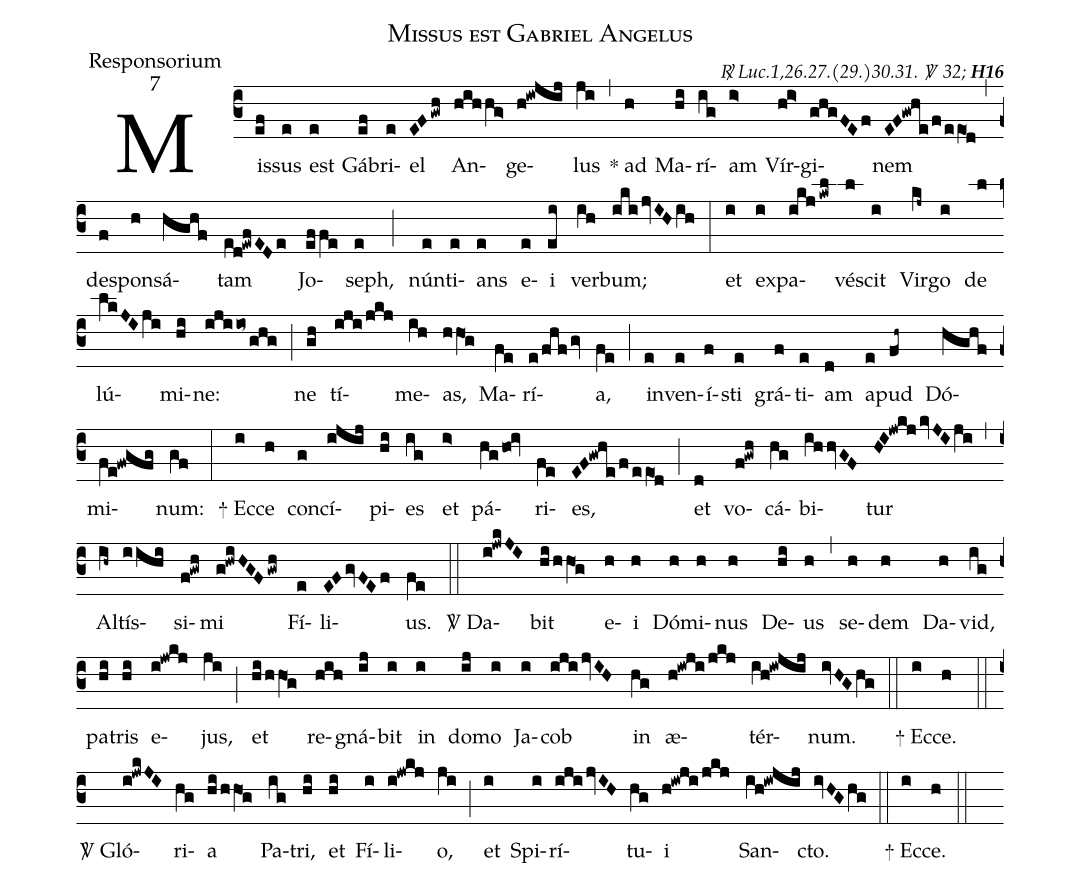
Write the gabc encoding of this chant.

name:Missus est Gabriel Angelus;
office-part:Responsorium;
mode:7;
commentary:{\itshape\mdseries \Rbar\ Luc.1,26.27.(29.)30.31.  \Vbar\  32;\/} {\bfseries H16};
%%
(c3) Mis(ef)sus(e) est(e) Gá(ef)bri(e)el(EFgwh) An(hih/hg>)ge(h!iwjij)lus(ji) (,)
<sp>*</sp> ad(h) Ma(hi)rí(ig)am(i>) Vír(hi>)gi(ghgFEf)nem(EF!gwhe/f/eeO1d) (,)
des(f)pon(h)sá(hghf)tam(ed!ewfEDe) Jo(effe)seph,(e) (;)
nún(e)ti(e)ans(e) e(e)i(ei) ver(ih)bum;(ikijvIHih) (:)
et(i) ex(i)pa(ikj/kwl)vés(l)cit(i) Vir(kj~)go(i) de(l) lú(lkJIji)mi(hi)ne:(ijiio~ghg) (;)
ne(gh) tí(iji/jkj)me(ih)as,(hhO1g) Ma(fe)rí(e/fhfgv)a,(fe) (;)
in(e)ven(e)í(f)sti(e) grá(f)ti(e)am(d) a(e)pud(fh~) Dó(hghf)mi(fe!fwgfg)num:(gf) (:)
<sp>+</sp> Ec(i)ce(h) con(g)cí(ijij)pi(hi)es(ig) et(i>) pá(hg/ho0!iv)ri(fe)es,(EF!gwhe/f/eeO1d) (;)
et(d) vo(f!gwh)cá(hg)bi(ihhvGF)tur(HI!jwkjkvJIji) (,)
Al(ih~)tís(i/ihi)si(f!gwh)mi(g!hwiHGFgwh) Fí(e)li(EFgvFEf)us.(fe) (::)
<sp>V/</sp> Da(i!jwkJI)bit(hi/hhO1g) e(h)i(h) Dó(h)mi(h)nus(h) De(hi)us(h) (,)
se(h)dem(h) Da(h)vid,(ig) pa(hi)tris(hi) e(i!jwkj)jus,(ji) (;)
et(hi/hhO1g) re(hih)gná(ij)bit(i) in(i) do(ij)mo(i) Ja(i)cob(ijijvIH) in(hg) æ(h!iwji/jkj)tér(ih!iwjij)num.(ivHGhg) (::)
<sp>+</sp> Ec(i)ce.(h) (::)
<sp>V/</sp> Gló(i!jwkJI)ri(hg)a(hi/hhO1g) Pa(ig)tri,(hi) et(hi) Fí(i)li(i@jwkj)o,(ji) (;)
et(i) Spi(i)rí(ijijvIH)tu(hg)i(h!iwji/jkj) San(ih!iwjij)cto.(ivHGhg) (::)
<sp>+</sp> Ec(i)ce.(h) (::)
